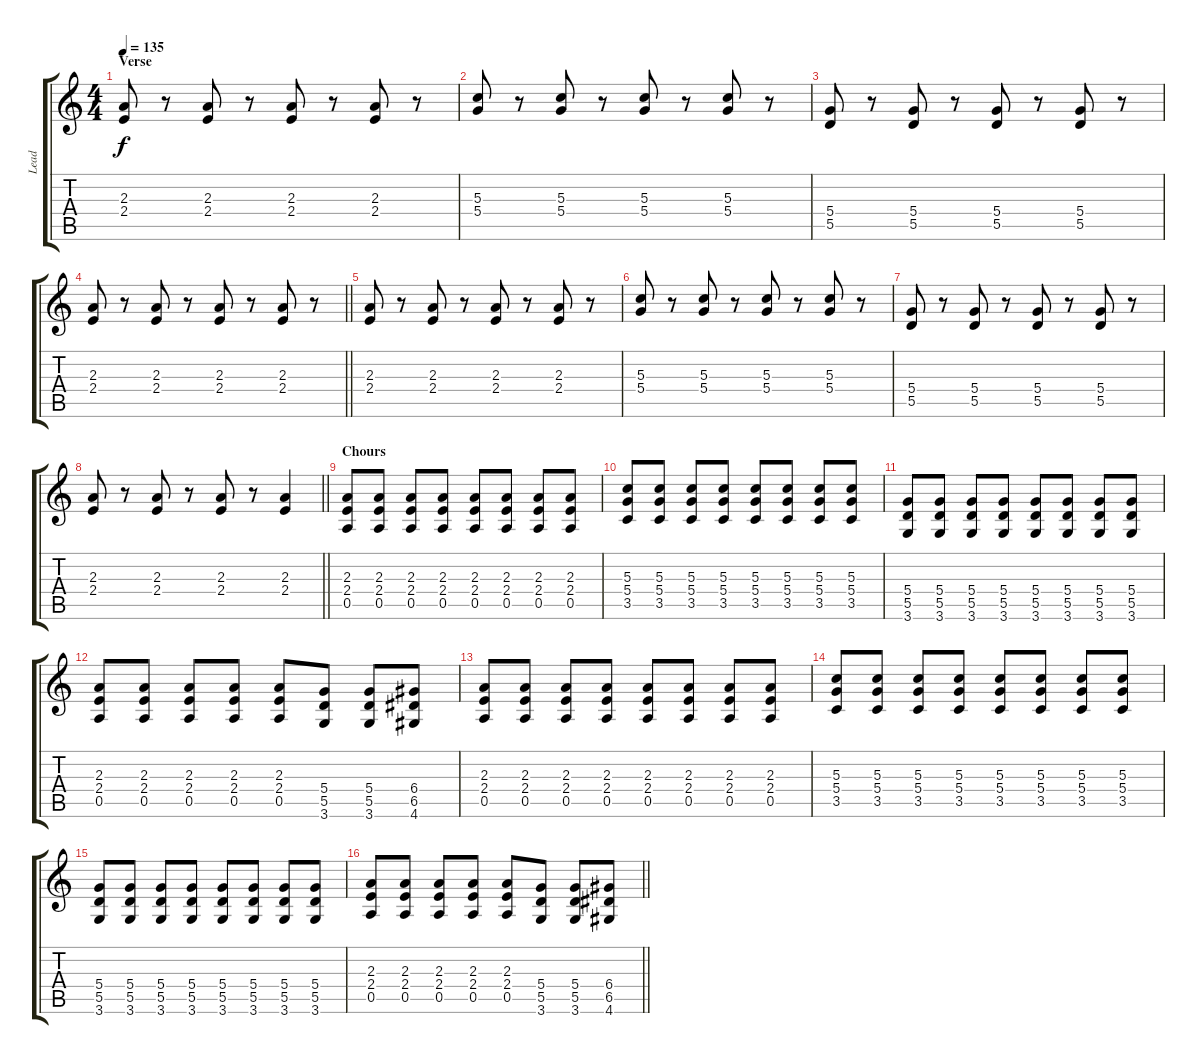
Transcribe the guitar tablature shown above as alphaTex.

\track ("Lead" "Lead") {instrument electricguitarclean}
\staff {score tabs}
\tuning (E4 B3 G3 D3 A2 E2) {hide}
\ts (4 4)
\section ("" "Verse ")
\tempo 135
\clef g2
\ks c
(2.3 2.4).8{dy f instrument electricguitarclean} r.8 (2.3 2.4).8 r.8 (2.3 2.4).8 r.8 (2.3 2.4).8 r.8 |
(5.3 5.4).8 r.8 (5.3 5.4).8 r.8 (5.3 5.4).8 r.8 (5.3 5.4).8 r.8 |
(5.4 5.5).8 r.8 (5.4 5.5).8 r.8 (5.4 5.5).8 r.8 (5.4 5.5).8 r.8 |
\barLineRight lightlight
(2.3 2.4).8 r.8 (2.3 2.4).8 r.8 (2.3 2.4).8 r.8 (2.3 2.4).8 r.8 |
(2.3 2.4).8 r.8 (2.3 2.4).8 r.8 (2.3 2.4).8 r.8 (2.3 2.4).8 r.8 |
(5.3 5.4).8 r.8 (5.3 5.4).8 r.8 (5.3 5.4).8 r.8 (5.3 5.4).8 r.8 |
(5.4 5.5).8 r.8 (5.4 5.5).8 r.8 (5.4 5.5).8 r.8 (5.4 5.5).8 r.8 |
\barLineRight lightlight
(2.3 2.4).8 r.8 (2.3 2.4).8 r.8 (2.3 2.4).8 r.8 (2.3 2.4).4{instrument overdrivenguitar} |
\section ("" "Chours ")
(2.3 2.4 0.5).8 (2.3 2.4 0.5).8 (2.3 2.4 0.5).8 (2.3 2.4 0.5).8 (2.3 2.4 0.5).8 (2.3 2.4 0.5).8 (2.3 2.4 0.5).8 (2.3 2.4 0.5).8 |
(5.3 5.4 3.5).8 (5.3 5.4 3.5).8 (5.3 5.4 3.5).8 (5.3 5.4 3.5).8 (5.3 5.4 3.5).8 (5.3 5.4 3.5).8 (5.3 5.4 3.5).8 (5.3 5.4 3.5).8 |
(5.4 5.5 3.6).8 (5.4 5.5 3.6).8 (5.4 5.5 3.6).8 (5.4 5.5 3.6).8 (5.4 5.5 3.6).8 (5.4 5.5 3.6).8 (5.4 5.5 3.6).8 (5.4 5.5 3.6).8 |
(2.3 2.4 0.5).8 (2.3 2.4 0.5).8 (2.3 2.4 0.5).8 (2.3 2.4 0.5).8 (2.3 2.4 0.5).8 (5.4 5.5 3.6).8 (5.4 5.5 3.6).8 (6.4 6.5 4.6).8 |
(2.3 2.4 0.5).8 (2.3 2.4 0.5).8 (2.3 2.4 0.5).8 (2.3 2.4 0.5).8 (2.3 2.4 0.5).8 (2.3 2.4 0.5).8 (2.3 2.4 0.5).8 (2.3 2.4 0.5).8 |
(5.3 5.4 3.5).8 (5.3 5.4 3.5).8 (5.3 5.4 3.5).8 (5.3 5.4 3.5).8 (5.3 5.4 3.5).8 (5.3 5.4 3.5).8 (5.3 5.4 3.5).8 (5.3 5.4 3.5).8 |
(5.4 5.5 3.6).8 (5.4 5.5 3.6).8 (5.4 5.5 3.6).8 (5.4 5.5 3.6).8 (5.4 5.5 3.6).8 (5.4 5.5 3.6).8 (5.4 5.5 3.6).8 (5.4 5.5 3.6).8 |
\barLineRight lightlight
(2.3 2.4 0.5).8 (2.3 2.4 0.5).8 (2.3 2.4 0.5).8 (2.3 2.4 0.5).8 (2.3 2.4 0.5).8 (5.4 5.5 3.6).8 (5.4 5.5 3.6).8 (6.4 6.5 4.6).8
